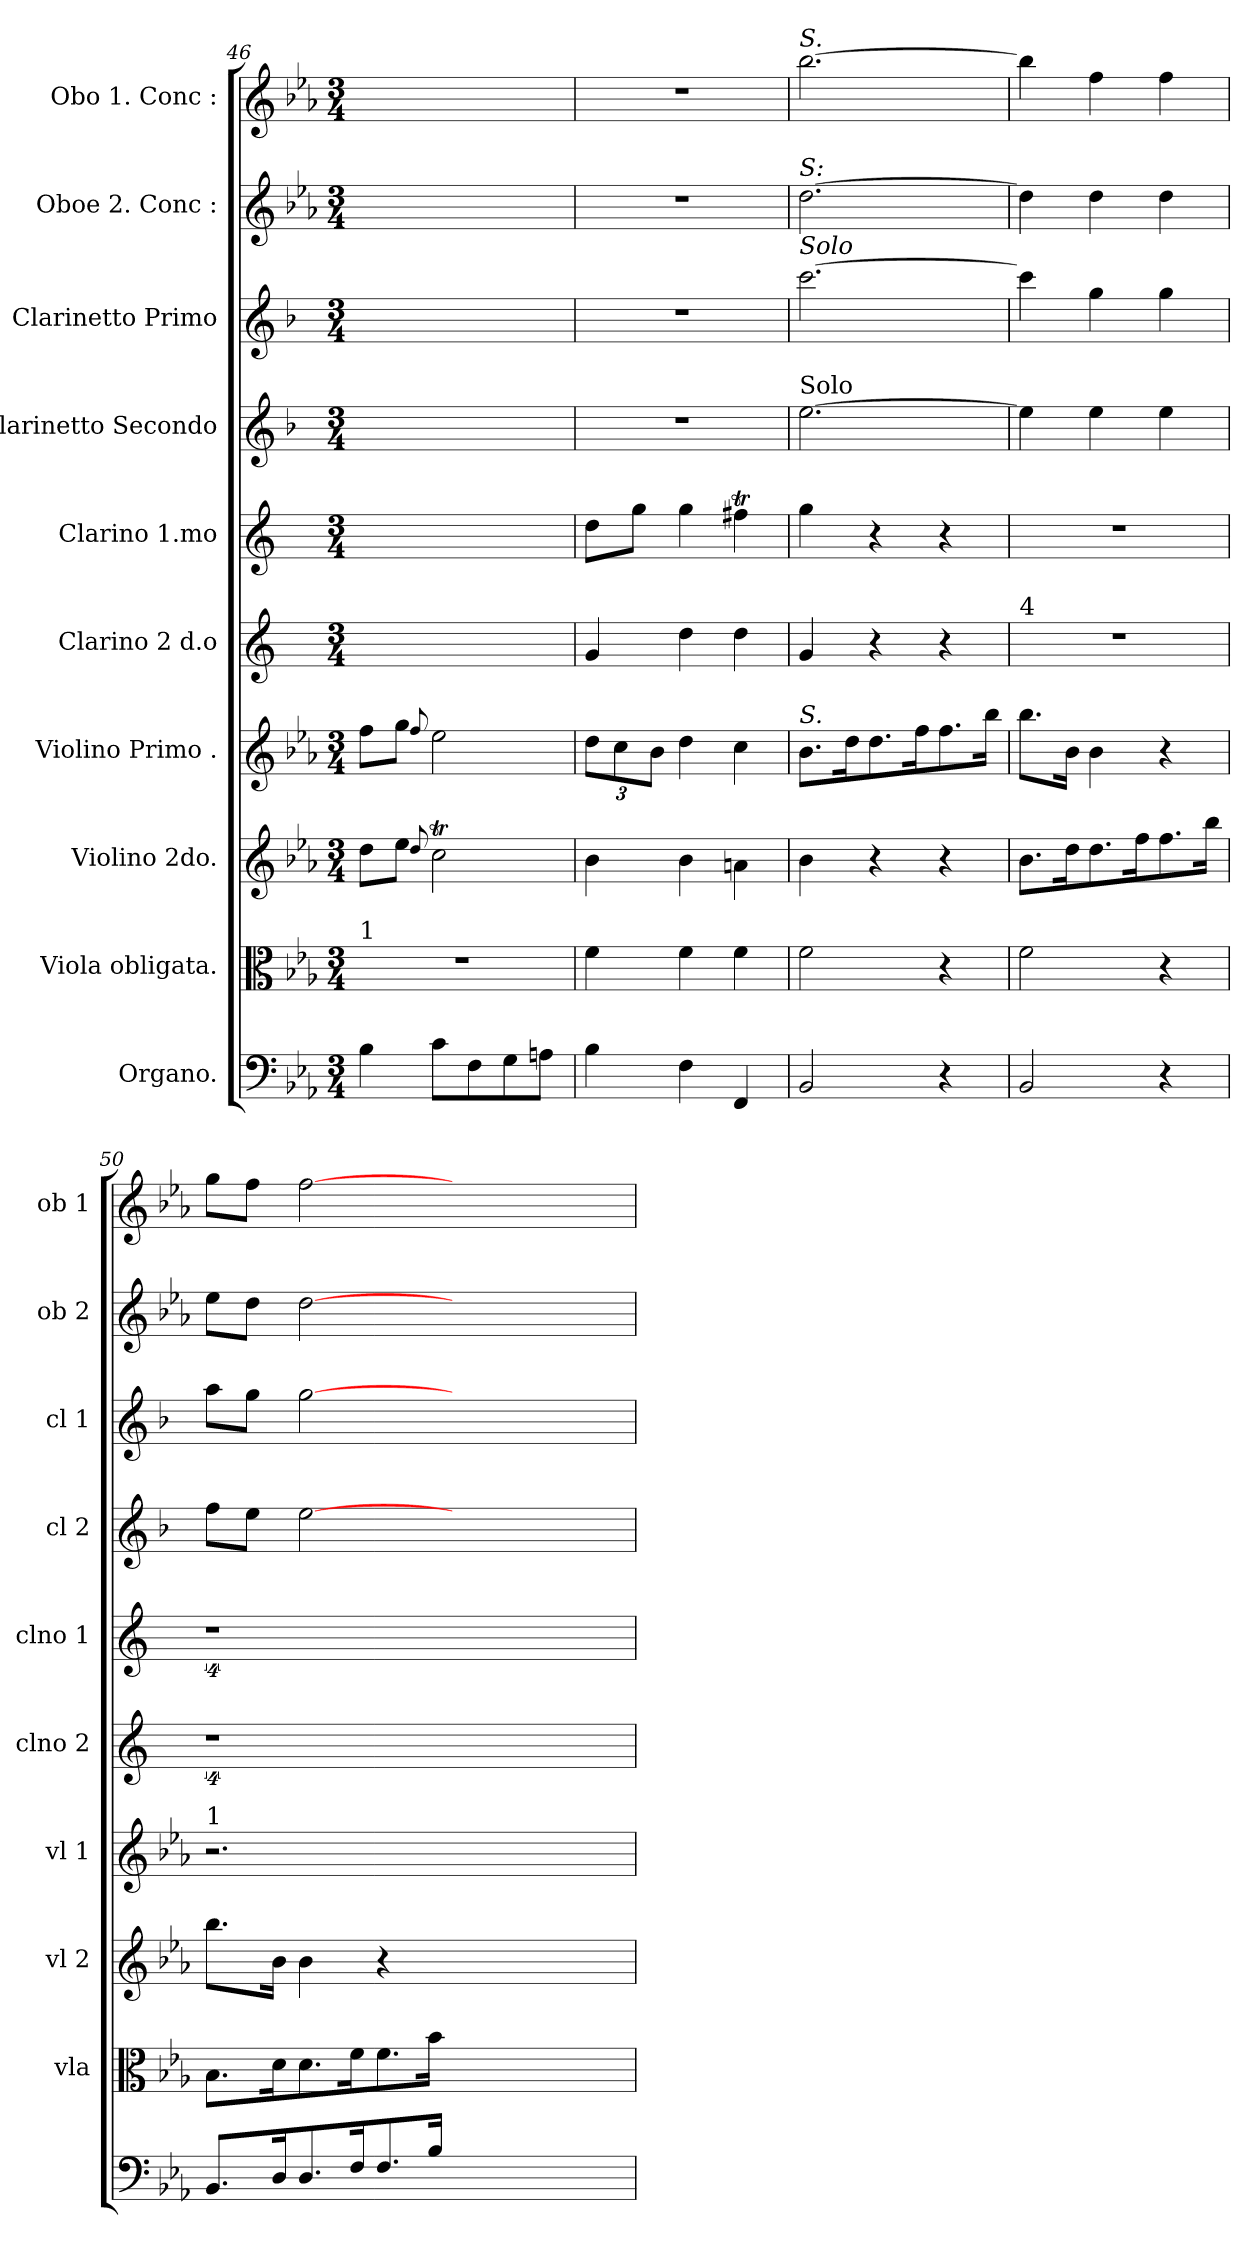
**kern	**dynam	**kern	**dynam	**kern	**dynam	**kern	**kern	**kern	**kern	**kern	**kern	**kern
*part10	*part10	*part9	*part9	*part8	*part8	*part7	*part6	*part5	*part4	*part3	*part2	*part1
*staff10	*staff10	*staff9	*staff9	*staff8	*staff8	*staff7	*staff6	*staff5	*staff4	*staff3	*staff2	*staff1
*I"Organo.	*	*I"Viola obligata.	*	*I"Violino 2do.	*	*I"Violino Primo .	*I"Clarino 2 d.o	*I"Clarino 1.mo	*I"Clarinetto Secondo	*I"Clarinetto Primo	*I"Oboe 2. Conc :	*I"Obo 1. Conc :
*	*	*I'vla	*	*I'vl 2	*	*I'vl 1	*I'clno 2	*I'clno 1	*I'cl 2	*I'cl 1	*I'ob 2	*I'ob 1
*clefF4	*	*clefC3	*	*clefG2	*	*clefG2	*clefG2	*clefG2	*clefG2	*clefG2	*clefG2	*clefG2
*	*	*	*	*	*	*	*ITrd-2c-3	*ITrd-2c-3	*ITrd1c2	*ITrd1c2	*	*
*k[b-e-a-]	*	*k[b-e-a-]	*	*k[b-e-a-]	*	*k[b-e-a-]	*k[b-e-a-]	*k[b-e-a-]	*k[b-e-a-]	*k[b-e-a-]	*k[b-e-a-]	*k[b-e-a-]
*E-:	*	*E-:	*	*E-:	*	*E-:	*E-:	*E-:	*E-:	*E-:	*E-:	*E-:
*M3/4	*	*M3/4	*	*M3/4	*	*M3/4	*M3/4	*M3/4	*M3/4	*M3/4	*M3/4	*M3/4
=46	=46	=46	=46	=46	=46	=46	=46	=46	=46	=46	=46	=46
!	!	!LO:TX:a:t=1	!	!	!	!	!	!	!	!	!	!
4B-\	.	2.r	.	8dd\L	.	8ff\L	2.ryy	2.ryy	2.ryy	2.ryy	2.ryy	2.ryy
.	.	.	.	8ee-\J	.	8gg\J	.	.	.	.	.	.
.	.	.	.	8qqdd/	.	8qqff/	.	.	.	.	.	.
8c\L	.	.	.	2ccT\	.	2ee-\	.	.	.	.	.	.
8F\	.	.	.	.	.	.	.	.	.	.	.	.
8G\	.	.	.	.	.	.	.	.	.	.	.	.
8An\J	.	.	.	.	.	.	.	.	.	.	.	.
=47	=47	=47	=47	=47	=47	=47	=47	=47	=47	=47	=47	=47
4B-\	.	4f\	.	4b-\	.	12dd\L	4b-/	8ff\L	2.r	2.r	2.r	2.r
.	.	.	.	.	.	12cc\	.	.	.	.	.	.
.	.	.	.	.	.	.	.	8bb-\J	.	.	.	.
.	.	.	.	.	.	12b-\J	.	.	.	.	.	.
4F\	.	4f\	.	4b-\	.	4dd\	4ff\	4bb-\	.	.	.	.
4FF/	.	4f\	.	4an\	.	4cc\	4ff\	4aant\	.	.	.	.
=48	=48	=48	=48	=48	=48	=48	=48	=48	=48	=48	=48	=48
!	!	!	!	!	!	!	!	!	!	!	!	!LO:TX:a:i:t=S.
!	!	!	!	!	!	!	!	!	!	!	!LO:TX:a:i:t=S&colon;	!
!	!	!	!	!	!	!	!	!	!	!LO:TX:a:i:t=Solo	!	!
!	!	!	!	!	!	!	!	!	!LO:TX:a:t=Solo	!	!	!
!	!	!	!	!	!	!LO:TX:a:i:t=S.	!	!	!	!	!	!
2BB-/	.	2f\	.	4b-\	.	8.b-\L	4b-/	4bb-\	[2.dd\	[2.bb-\	[2.dd\	[2.bb-\
.	.	.	.	.	.	16dd\K	.	.	.	.	.	.
.	.	.	.	4r	.	8.dd\	4r	4r	.	.	.	.
.	.	.	.	.	.	16ff\K	.	.	.	.	.	.
4r	.	4r	.	4r	.	8.ff\	4r	4r	.	.	.	.
.	.	.	.	.	.	16bb-\Jk	.	.	.	.	.	.
=49	=49	=49	=49	=49	=49	=49	=49	=49	=49	=49	=49	=49
!	!	!	!	!	!	!	!LO:TX:a:t=4	!	!	!	!	!
!	!LO:DY:b	!	!LO:DY:b	!	!LO:DY:b:rj	!	!	!	!	!	!	!
2BB-/	piano	2f\	po	8.b-\L	po	8.bb-\L	2.r	2.r	4dd\]	4bb-\]	4dd\]	4bb-\]
.	.	.	.	16dd\K	.	16b-\Jk	.	.	.	.	.	.
.	.	.	.	8.dd\	.	4b-\	.	.	4dd\	4ff\	4dd\	4ff\
.	.	.	.	16ff\K	.	.	.	.	.	.	.	.
4r	.	4r	.	8.ff\	.	4r	.	.	4dd\	4ff\	4dd\	4ff\
.	.	.	.	16bb-\Jk	.	.	.	.	.	.	.	.
=50	=50	=50	=50	=50	=50	=50	=50	=50	=50	=50	=50	=50
!	!	!	!	!	!	!LO:TX:a:t=1	!	!	!	!	!	!
!	!	!	!LO:DY:b:rj	!	!	!	!	!	!	!	!	!
8.BB-/L	.	8.B-\L	for	8.bb-\L	.	2.r	4%9r	4%9r	8ee-\L	8gg\L	8ee-\L	8gg\L
.	.	.	.	.	.	.	.	.	8dd\J	8ff\J	8dd\J	8ff\J
16D/K	.	16d\K	.	16b-\Jk	.	.	.	.	.	.	.	.
8.D/	.	8.d\	.	4b-\	.	.	.	.	[2dd\	[2ff\	[2dd\	[2ff\
16F/K	.	16f\K	.	.	.	.	.	.	.	.	.	.
8.F/	.	8.f\	.	4r	.	.	.	.	.	.	.	.
16B-/Jk	.	16b-\Jk	.	.	.	.	.	.	.	.	.	.
1.ryy	.	1.ryy	.	1.ryy	.	1.ryy	.	.	1.ryy	1.ryy	1.ryy	1.ryy
=	=	=	=	=	=	=	=	=	=	=	=	=
*-	*-	*-	*-	*-	*-	*-	*-	*-	*-	*-	*-	*-
